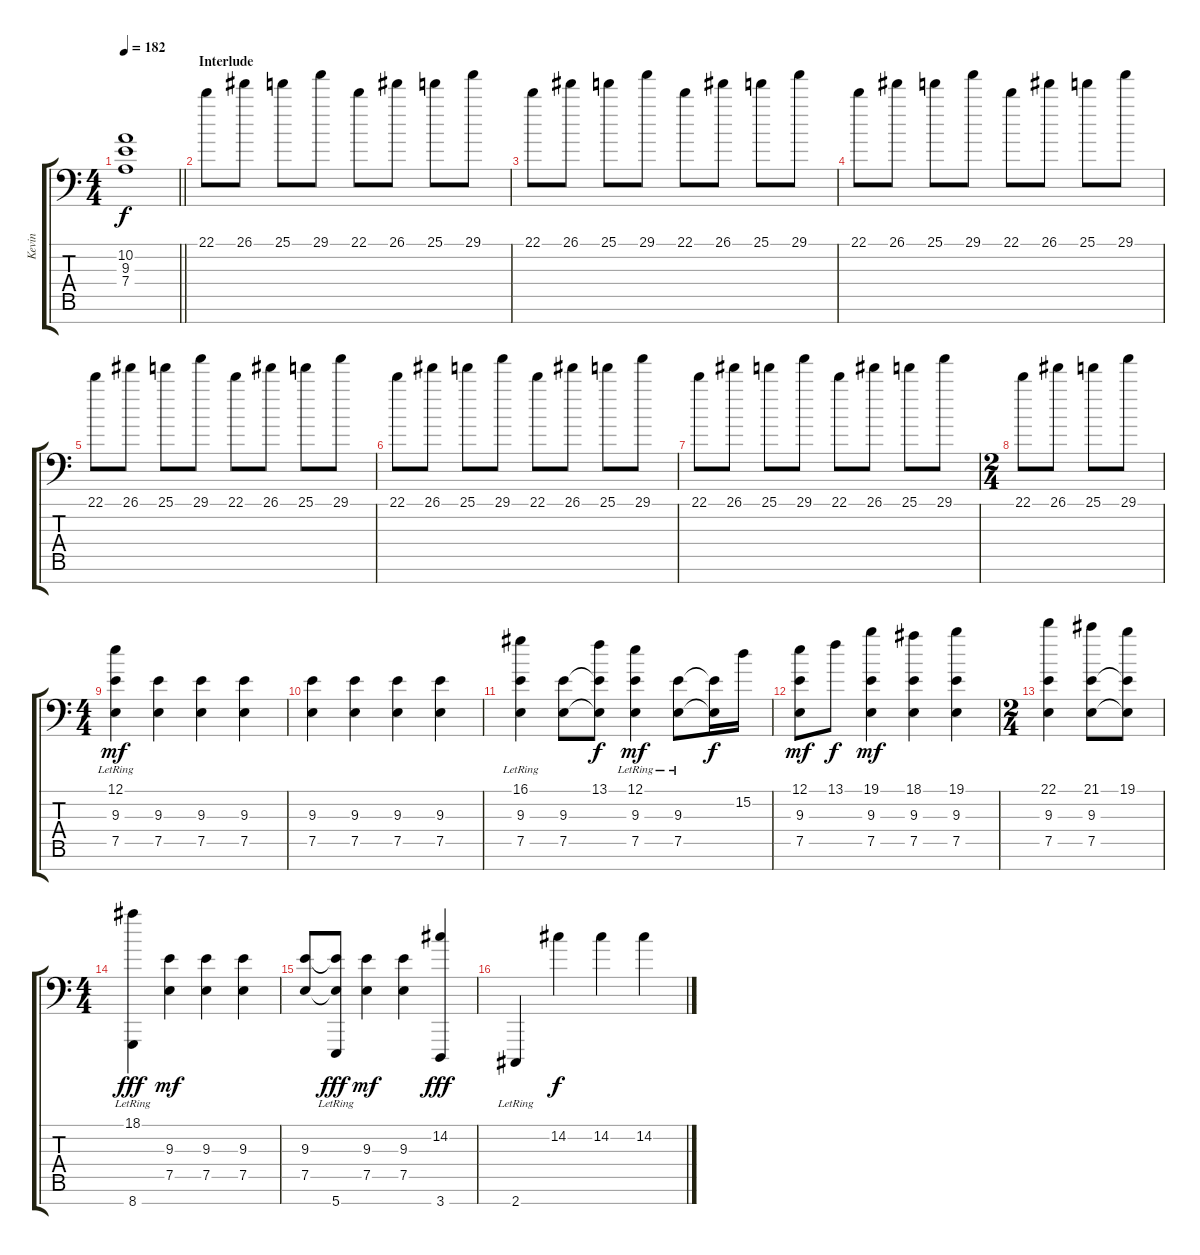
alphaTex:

\track ("Kevin" "Kevin") {instrument electricgrandpiano}
\staff {score tabs}
\tuning (E4 B3 G3 D3 A2 E2 B0) {hide}
\ts (4 4)
\tempo 182
\clef f4
\barLineRight lightlight
\ks c
(10.2{t} 9.3{t} 7.4{t}).1{dy f} |
\section ("" "Interlude")
22.1.8 26.1.8 25.1.8 29.1.8 22.1.8 26.1.8 25.1.8 29.1.8 |
22.1.8 26.1.8 25.1.8 29.1.8 22.1.8 26.1.8 25.1.8 29.1.8 |
22.1.8 26.1.8 25.1.8 29.1.8 22.1.8 26.1.8 25.1.8 29.1.8 |
22.1.8 26.1.8 25.1.8 29.1.8 22.1.8 26.1.8 25.1.8 29.1.8 |
22.1.8 26.1.8 25.1.8 29.1.8 22.1.8 26.1.8 25.1.8 29.1.8 |
22.1.8 26.1.8 25.1.8 29.1.8 22.1.8 26.1.8 25.1.8 29.1.8 |
\ts (2 4)
22.1.8 26.1.8 25.1.8 29.1.8 |
\ts (4 4)
(12.1{lr} 9.3 7.5).4{dy mf} (9.3 7.5).4 (9.3 7.5).4 (9.3 7.5).4 |
(9.3 7.5).4 (9.3 7.5).4 (9.3 7.5).4 (9.3 7.5).4 |
(16.1{lr} 9.3 7.5).4 (9.3 7.5).8 (13.1 9.3{t} 7.5{t}).8{dy f} (12.1{lr} 9.3 7.5).4{dy mf} (9.3{lr} 7.5{lr}).8 (9.3{t} 7.5{t}).16{dy f} 15.2.16 |
(12.1 9.3 7.5).8{dy mf} 13.1.8{dy f} (19.1 9.3 7.5).4{dy mf} (18.1 9.3 7.5).4 (19.1 9.3 7.5).4 |
\ts (2 4)
(22.1 9.3 7.5).4 (21.1 9.3 7.5).8 (19.1 9.3{t} 7.5{t}).8 |
\ts (4 4)
(18.1{lr} 8.7{lr}).4{dy fff} (9.3 7.5).4{dy mf} (9.3 7.5).4 (9.3 7.5).4 |
(9.3 7.5).8 (9.3{t} 7.5{t} 5.7{lr}).8{dy fff} (9.3 7.5).4{dy mf} (9.3 7.5).4 (14.2 3.7).4{dy fff} |
2.7{lr}.4 14.2.4{dy f} 14.2.4 14.2.4
